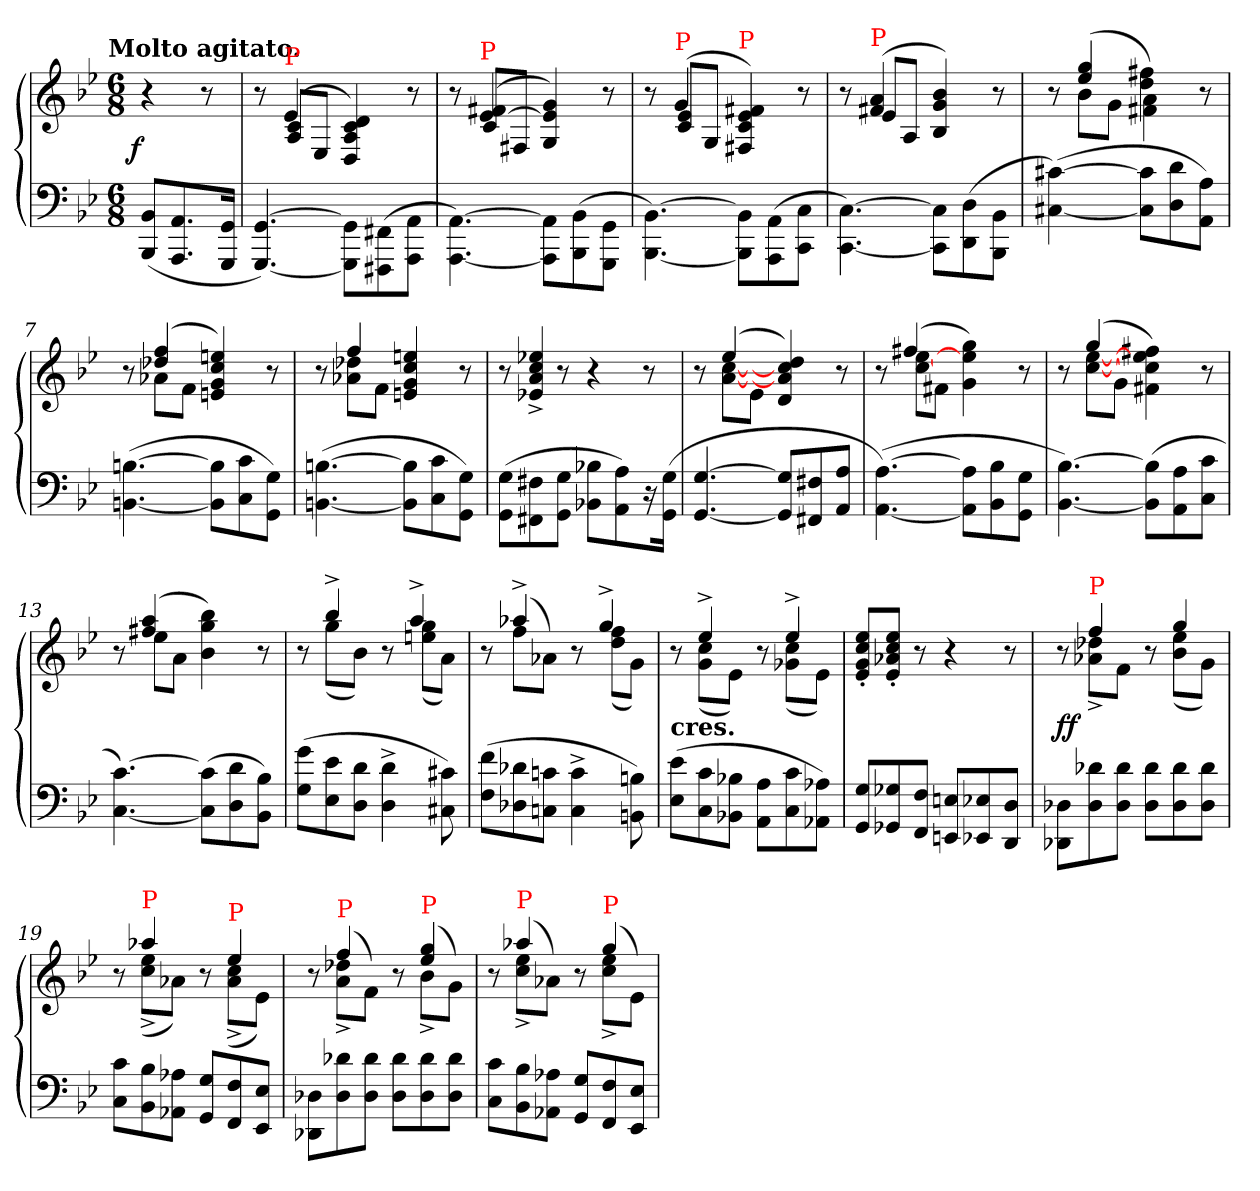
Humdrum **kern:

**kern	**kern	**dynam
*part1	*part1	*part1
*staff2	*staff1	*staff1/2
*clefF4	*clefG2	*
*k[b-e-]	*k[b-e-]	*
*g:	*g:	*
!!LO:TX:omd:t=Molto agitato.
*M6/8	*M6/8	*
*MM198	*MM198	*
=1	=1	=1
!	!	!LO:DY:rj
(<8BB- 8BBB-L	4r	f
8.AA 8.AAA	.	.
.	8r	.
16GG 16GGGJk	.	.
=2	=2	=2
*	*^	*
[4.GG [4.GGG)	8r	8ryy	.
!	!LO:TX:a:color=red:t=P	!	!
.	(>4e-	8c\ 8A\L	.
.	.	8E-/J	.
8GG]\ 8GGG]\L	4d/ 4c/ 4A/ 4D/)	4.ryy	.
(>8FF#X\ 8FFF#X\	.	.	.
8AA 8AAAJ	8r	.	.
=3	=3	=3	=3
[4.AA\ [4.AAA\)	8r	8ryy	.
!	!LO:TX:a:color=red:t=P	!	!
.	(>4f#X [4e-	8c\L	.
.	.	8F#X/J	.
8AA]\ 8AAA]\L	4g/ 4e-]/ 4G/)	4.ryy	.
(>8BB-\ 8BBB-\	.	.	.
8GG 8GGGJ	8r	.	.
=4	=4	=4	=4
[4.BB-\ [4.BBB-\)	8r	8ryy	.
!	!LO:TX:a:color=red:t=P	!	!
.	(>4g	8e-\ 8c\L	.
.	.	8G/J	.
!	!LO:TX:a:color=red:t=P	!	!
8BB-]\ 8BBB-]\L	4f#X/ 4e-/ 4c/ 4F#X/)	4.ryy	.
(>8AA\ 8AAA\	.	.	.
8C 8CCJ	8r	.	.
=5	=5	=5	=5
[4.C\ [4.CC\)	8r	8ryy	.
!	!LO:TX:a:color=red:t=P	!	!
.	(>4a 4f#X	8e-\L	.
.	.	8A/J	.
8C]\ 8CC]\L	4b-/ 4g/ 4B-/)	4.ryy	.
(>8D\ 8DD\	.	.	.
8BB- 8BBB-J	8r	.	.
=6	=6	=6	=6
!LO:N:vis=4	!	!	!
(>[4.c#X [4.C#X)	8r	8ryy	.
.	(>4gg 4ee-	8b-L	.
.	.	8gJ	.
8c#] 8C#]L	4ff#X\ 4dd\	4a\ 4f#X\)	.
8d 8D	.	.	.
8A 8AAJ)	8r	8ryy	.
=7	=7	=7	=7
(>[4.Bn [4.BBn	8r	8ryy	.
.	(>4ff 4dd-X	8a-XL	.
.	.	8fJ	.
8B] 8BB]L	4een/ 4cc/ 4g/ 4en/)	4.ryy	.
8c 8C	.	.	.
8G 8GGJ)	8r	.	.
=8	=8	=8	=8
(>[4.Bn [4.BBn	8r	8ryy	.
.	4ff	8dd-X 8a-XL	.
.	.	8fJ	.
8B] 8BB]L	4een/ 4cc/ 4g/ 4en/	4.ryy	.
8c 8C	.	.	.
8G 8GGJ)	8r	.	.
*	*v	*v	*
=9	=9	=9
(>8G 8GGL	8r	.
!	!LO:N:vis=4	!
8F#X\ 8FF#X\	8ee-X^</ 8cc^</ 8a^</ 8e-X^</	.
8G 8GGJ	8r	.
8B-X\ 8BB-X\L	4r	.
8A 8AA)	.	.
16r	8r	.
(>16G 16GGJk	.	.
=10	=10	=10
*	*^	*
[4.G/ [4.GG/	8r	8ryy	.
.	(>4ee-/	[8cc [8aL	.
.	.	8e-J	.
8G]/ 8GG]/L	4.ryy	4dd 4cc] 4a] 4d)	.
8F#X 8FF#X	.	.	.
8A 8AAJ	.	8r	.
=11	=11	=11	=11
(>[4.A [4.AA)	8r	8ryy	.
.	(>4ff#X	[8ee- 8ccL	.
.	.	8f#XJ	.
8A] 8AA]L	4.ryy	4gg 4ee-] 4g)	.
8B- 8BB-	.	.	.
8G 8GGJ	.	8r	.
=12	=12	=12	=12
[4.B- [4.BB-)	8ryy	8r	.
.	(>4gg	[8ee- [8ccL	.
.	.	8gJ	.
(>8B-] 8BB-]L	4.ryy	4ff#X 4ee-] 4cc] 4f#X)	.
8A 8AA	.	.	.
8c 8CJ	.	8r	.
=13	=13	=13	=13
[4.c [4.C)	8r	8ryy	.
.	(>4aa 4ff#X	8ee-\L	.
.	.	8a\J	.
(>8c] 8C]L	4.ryy	4bb-\ 4gg\ 4b-\)	.
8d 8D	.	.	.
8B- 8BB-J)	.	8r	.
=14	=14	=14	=14
(8g 8GL	8r	8ryy	.
8e- 8E-	4bb-^>	(>8ggL	.
8d 8DJ	.	8b-J)	.
4d^< 4D^<	8r	8ryy	.
.	4aa^>	(>8gg 8eenL	.
8c#X 8C#X)	.	8aJ)	.
=15	=15	=15	=15
(>8f 8FL	8r	8ryy	.
8d-X 8D-X	(>4aa-X^>	8ffL	.
8cn 8CnJ	.	8a-XJ)	.
4c^< 4C^<	8r	8ryy	.
.	4gg^>	(>8ff 8ddL	.
8Bn 8BBn)	.	8gJ)	.
=16	=16	=16	=16
!	!LO:TX:c:B:t=cres.	!	!
(>8e- 8E-L	8r	8ryy	.
8c 8C	4ee-^>	(>8cc 8gL	.
8B-X 8BB-XJ	.	8e-J)	.
8A 8AAL	8r	8ryy	.
8c 8C	4ee-^>	(>8cc 8g-XL	.
8A-X 8AA-XJ)	.	8e-J)	.
*	*v	*v	*
=17	=17	=17
8G 8GGL	8ee-'</ 8cc'</ 8g'</ 8e-'</L	.
8G-X 8GG-X	8ee-'< 8cc'< 8a-X'< 8e-'<J	.
8F 8FFJ	8r	.
8En 8EEnL	4r	.
8E-X 8EE-X	.	.
8D 8DDJ	8r	.
=18	=18	=18
*	*^	*
!	!	!	!LO:DY:b
8D-X 8DD-XL	8r	8ryy	ff
!	!LO:TX:a:color=red:t=P	!	!
8d-X 8D-	4ff	8dd-X^ 8a-X^L	.
8d- 8D-J	.	8fJ	.
8d- 8D-L	8r	8ryy	.
8d- 8D-	4gg	(>8ee- 8b-L	.
8d- 8D-J	.	8gJ)	.
=19	=19	=19	=19
8c\ 8C\L	8r	8ryy	.
!	!LO:TX:a:color=red:t=P	!	!
8B- 8BB-	4aa-X	(>8ee-^ 8cc^L	.
8A-X 8AA-XJ	.	8a-XJ)	.
8G/ 8GG/L	8r	8ryy	.
!	!LO:TX:a:color=red:t=P	!	!
8F 8FF	4ee-	(>8cc^ 8a-^L	.
8E- 8EE-J	.	8e-J)	.
=20	=20	=20	=20
8D-X 8DD-XL	8r	8ryy	.
!	!LO:TX:a:color=red:t=P	!	!
8d-X 8D-	(>4ff	8dd-X^ 8a^L	.
8d- 8D-J	.	8fJ)	.
8d- 8D-L	8r	8ryy	.
!	!LO:TX:a:color=red:t=P	!	!
8d- 8D-	(>4gg 4ee-	8b-^L	.
8d- 8D-J	.	8gJ)	.
=21	=21	=21	=21
8c\ 8C\L	8r	8ryy	.
!	!LO:TX:a:color=red:t=P	!	!
8B- 8BB-	(>4aa-	8ee-^ 8cc^L	.
8A-X 8AA-XJ	.	8a-XJ)	.
8G/ 8GG/L	8r	8ryy	.
!	!LO:TX:a:color=red:t=P	!	!
8F 8FF	(>4gg	8ee-^ 8cc^L	.
8E- 8EE-J	.	8e-J)	.
*	*v	*v	*
=	=	=
*-	*-	*-
